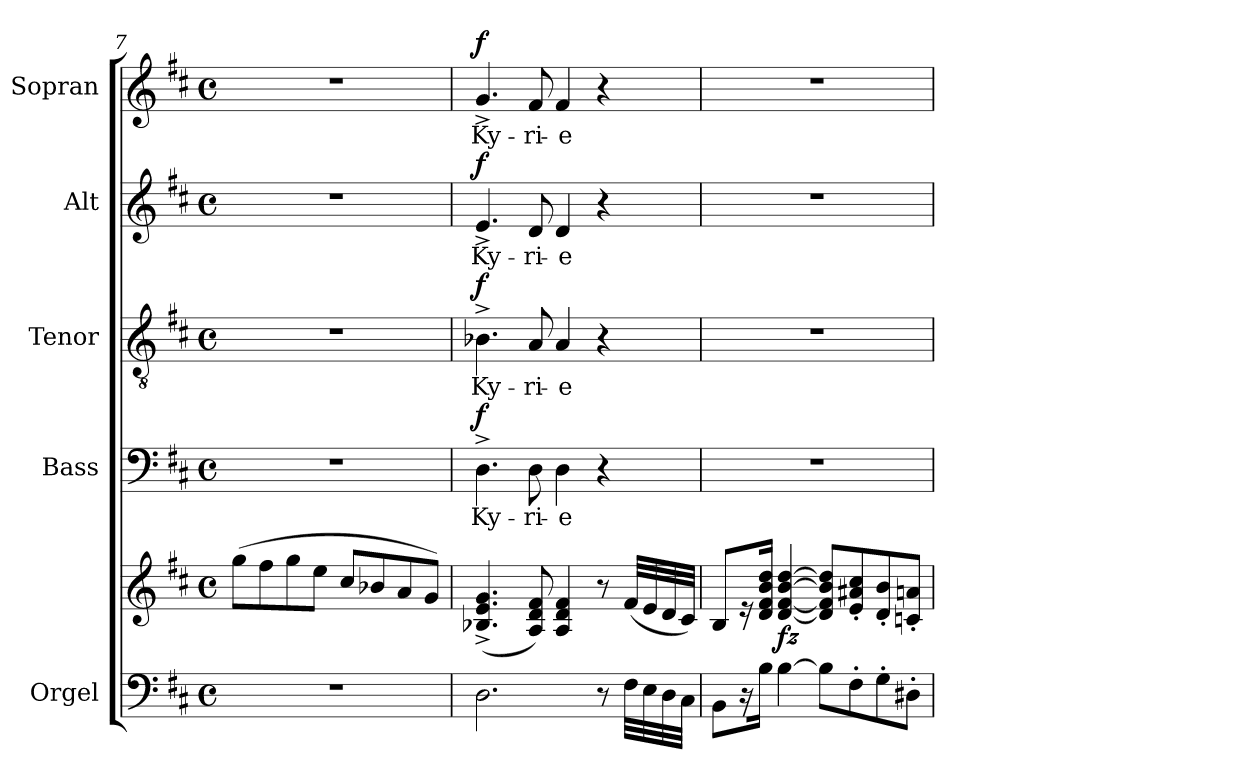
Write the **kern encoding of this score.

**kern	**kern	**dynam	**kern	**text	**dynam	**kern	**text	**dynam	**kern	**text	**dynam	**kern	**text	**dynam
*part5	*part5	*part5	*part4	*part4	*part4	*part3	*part3	*part3	*part2	*part2	*part2	*part1	*part1	*part1
*staff6	*staff5	*staff5/6	*staff4	*staff4	*staff4	*staff3	*staff3	*staff3	*staff2	*staff2	*staff2	*staff1	*staff1	*staff1
*I"Orgel	*	*	*I"Bass	*	*	*I"Tenor	*	*	*I"Alt	*	*	*I"Sopran	*	*
*I'Org.	*	*	*I'B.	*	*	*I'T.	*	*	*I'A.	*	*	*I'S.	*	*
*clefF4	*clefG2	*	*clefF4	*	*	*clefGv2	*	*	*clefG2	*	*	*clefG2	*	*
*k[f#c#]	*k[f#c#]	*	*k[f#c#]	*	*	*k[f#c#]	*	*	*k[f#c#]	*	*	*k[f#c#]	*	*
*D:	*D:	*	*D:	*	*	*D:	*	*	*D:	*	*	*D:	*	*
*M4/4	*M4/4	*	*M4/4	*	*	*M4/4	*	*	*M4/4	*	*	*M4/4	*	*
*met(c)	*met(c)	*	*met(c)	*	*	*met(c)	*	*	*met(c)	*	*	*met(c)	*	*
=7	=7	=7	=7	=7	=7	=7	=7	=7	=7	=7	=7	=7	=7	=7
1r	(>8gg\L	.	1r	.	.	1r	.	.	1r	.	.	1r	.	.
.	8ff#\	.	.	.	.	.	.	.	.	.	.	.	.	.
.	8gg\	.	.	.	.	.	.	.	.	.	.	.	.	.
.	8ee\J	.	.	.	.	.	.	.	.	.	.	.	.	.
.	8cc#/L	.	.	.	.	.	.	.	.	.	.	.	.	.
.	8b-X/	.	.	.	.	.	.	.	.	.	.	.	.	.
.	8a/	.	.	.	.	.	.	.	.	.	.	.	.	.
.	8g/J)	.	.	.	.	.	.	.	.	.	.	.	.	.
=8	=8	=8	=8	=8	=8	=8	=8	=8	=8	=8	=8	=8	=8	=8
!	!	!	!	!LO:LY:b	!LO:DY:a	!	!LO:LY:b	!LO:DY:a	!	!LO:LY:b	!LO:DY:a	!	!LO:LY:b	!LO:DY:a
2.D\	(<4.B-X/^< 4.e/^< 4.g/^<	.	4.D^>\	Ky-	f	4.B-X^>\	Ky-	f	4.e^>/	Ky-	f	4.g^>/	Ky-	f
!	!	!	!	!LO:LY:b	!	!	!LO:LY:b	!	!	!LO:LY:b	!	!	!LO:LY:b	!
.	8A/ 8d/ 8f#/)	.	8D\	-ri-	.	8A/	-ri-	.	8d/	-ri-	.	8f#/	-ri-	.
!	!	!	!	!LO:LY:b	!	!	!LO:LY:b	!	!	!LO:LY:b	!	!	!LO:LY:b	!
.	4A/ 4d/ 4f#/	.	4D\	-e	.	4A/	-e	.	4d/	-e	.	4f#/	-e	.
8r	8r	.	4r	.	.	4r	.	.	4r	.	.	4r	.	.
32F#\LLL	(<32f#/LLL	.	.	.	.	.	.	.	.	.	.	.	.	.
32E\	32e/	.	.	.	.	.	.	.	.	.	.	.	.	.
32D\	32d/	.	.	.	.	.	.	.	.	.	.	.	.	.
32C#\JJJ	32c#/JJJ)	.	.	.	.	.	.	.	.	.	.	.	.	.
!!LO:PB:g=z
=9	=9	=9	=9	=9	=9	=9	=9	=9	=9	=9	=9	=9	=9	=9
8BB\L	8B/L	.	1r	.	.	1r	.	.	1r	.	.	1r	.	.
16r	16r	.	.	.	.	.	.	.	.	.	.	.	.	.
16B\Jk	16d/ 16f#/ 16b/ 16dd/Jk	.	.	.	.	.	.	.	.	.	.	.	.	.
!	!	!LO:DY:b	!	!	!	!	!	!	!	!	!	!	!	!
[4B\	[4d/ [4f#/ [4b/ [4dd/	fz	.	.	.	.	.	.	.	.	.	.	.	.
8B\L]	8d/] 8f#/] 8b/] 8dd/]L	.	.	.	.	.	.	.	.	.	.	.	.	.
8F#'>\	8e/'< 8a#X/'< 8cc#/'<	.	.	.	.	.	.	.	.	.	.	.	.	.
8G'>\	8d/'< 8b/'<	.	.	.	.	.	.	.	.	.	.	.	.	.
8D#X'>\J	8cn/'< 8an/'<J	.	.	.	.	.	.	.	.	.	.	.	.	.
=	=	=	=	=	=	=	=	=	=	=	=	=	=	=
*-	*-	*-	*-	*-	*-	*-	*-	*-	*-	*-	*-	*-	*-	*-
